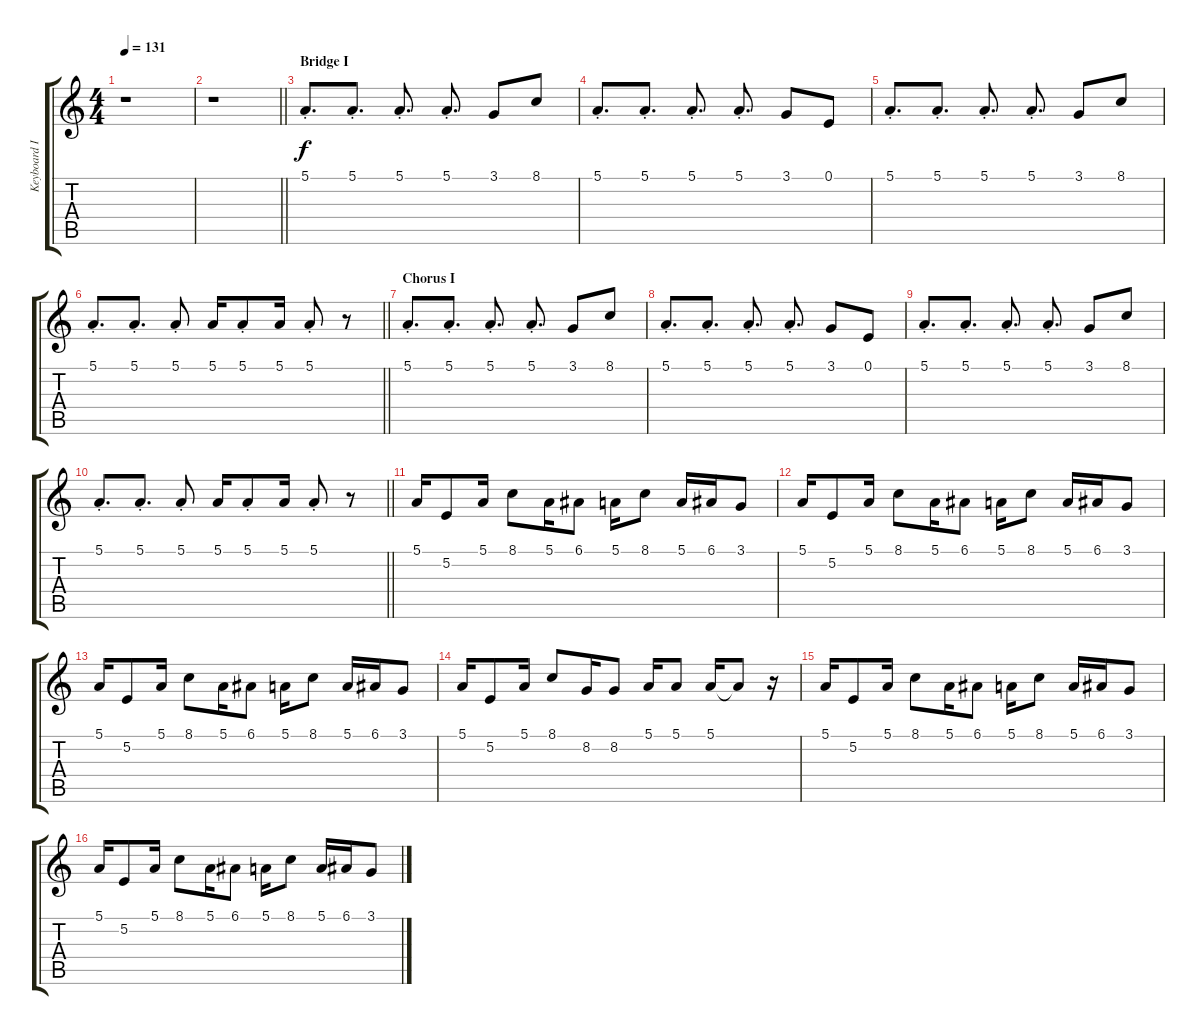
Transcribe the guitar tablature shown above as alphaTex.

\track ("Keyboard III" "Keyboard I") {instrument orchestrahit}
\staff {score tabs}
\tuning (E4 B3 G3 D3 A2 E2) {hide}
\ts (4 4)
\tempo 131
\clef g2
\ks c
r.1{dy f} |
\barLineRight lightlight
r.1 |
\section ("" "Bridge I")
5.1{st}.8{d} 5.1{st}.8{d} 5.1{st}.8{d} 5.1{st}.8{d} 3.1.8 8.1.8 |
5.1{st}.8{d} 5.1{st}.8{d} 5.1{st}.8{d} 5.1{st}.8{d} 3.1.8 0.1.8 |
5.1{st}.8{d} 5.1{st}.8{d} 5.1{st}.8{d} 5.1{st}.8{d} 3.1.8 8.1.8 |
\barLineRight lightlight
5.1{st}.8{d} 5.1{st}.8{d} 5.1{st}.8 5.1.16 5.1{st}.8 5.1.16 5.1{st}.8 r.8 |
\section ("" "Chorus I")
5.1{st}.8{d} 5.1{st}.8{d} 5.1{st}.8{d} 5.1{st}.8{d} 3.1.8 8.1.8 |
5.1{st}.8{d} 5.1{st}.8{d} 5.1{st}.8{d} 5.1{st}.8{d} 3.1.8 0.1.8 |
5.1{st}.8{d} 5.1{st}.8{d} 5.1{st}.8{d} 5.1{st}.8{d} 3.1.8 8.1.8 |
\barLineRight lightlight
5.1{st}.8{d} 5.1{st}.8{d} 5.1{st}.8 5.1.16 5.1{st}.8 5.1.16 5.1{st}.8 r.8 |
\section ("" "")
5.1.16 5.2.8 5.1.16 8.1.8 5.1.16 6.1.8 5.1.16 8.1.8 5.1.16 6.1.16 3.1.8 |
5.1.16 5.2.8 5.1.16 8.1.8 5.1.16 6.1.8 5.1.16 8.1.8 5.1.16 6.1.16 3.1.8 |
5.1.16 5.2.8 5.1.16 8.1.8 5.1.16 6.1.8 5.1.16 8.1.8 5.1.16 6.1.16 3.1.8 |
5.1.16 5.2.8 5.1.16 8.1.8 8.2.16 8.2.8 5.1.16 5.1.8 5.1.16 5.1{t}.8 r.16 |
5.1.16 5.2.8 5.1.16 8.1.8 5.1.16 6.1.8 5.1.16 8.1.8 5.1.16 6.1.16 3.1.8 |
5.1.16 5.2.8 5.1.16 8.1.8 5.1.16 6.1.8 5.1.16 8.1.8 5.1.16 6.1.16 3.1.8
